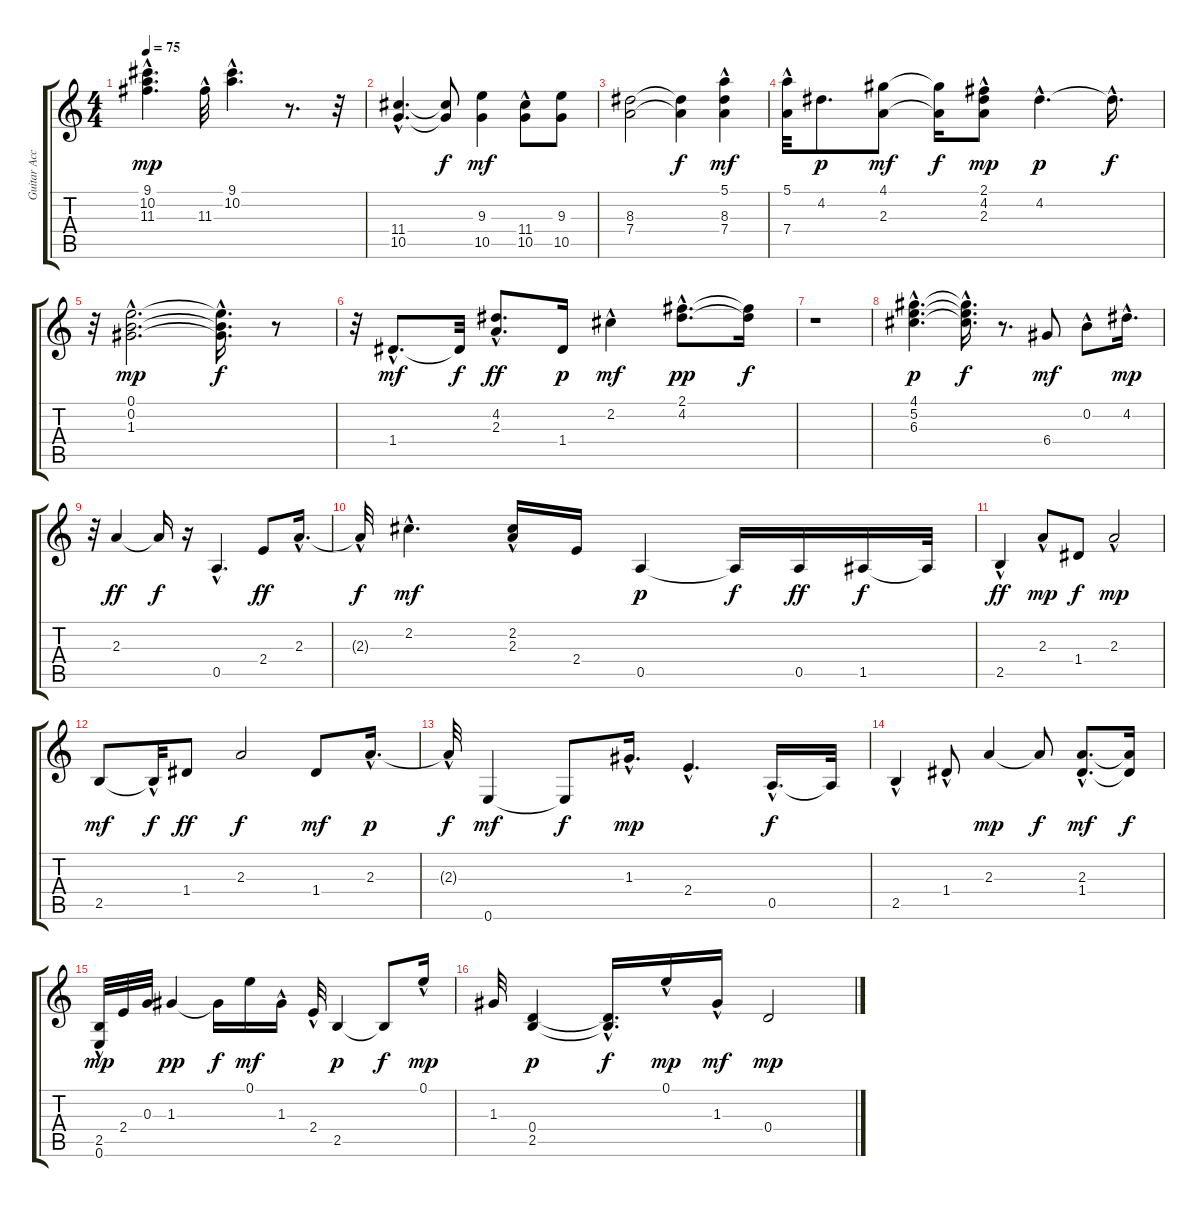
\track ("Guitar Accompaniment" "Guitar Acc") {instrument acousticguitarsteel}
\staff {score tabs}
\tuning (E4 B3 G3 D3 A2 E2) {hide}
\ts (4 4)
\tempo 75
\clef g2
\ks c
(9.1{hac} 10.2{hac} 11.3{hac}).4{d dy mp} 11.3{hac}.32 (9.1{hac} 10.2).4{d} r.8{d} r.32 |
(11.4{hac} 10.5{hac}).4{d} (11.4{t} 10.5{t}).8{dy f} (9.3 10.5).4{dy mf} (11.4{hac} 10.5).8 (9.3 10.5).8 |
(8.3 7.4).2 (8.3{t} 7.4{t}).4{dy f} (5.1{hac} 8.3 7.4).4{dy mf} |
(5.1 7.4{hac}).32 4.2.8{d dy p} (4.1 2.3).8{dy mf} (4.1{t} 2.3{t}).16{dy f} (2.1{hac} 4.2 2.3).8{dy mp} 4.2{hac}.4{d dy p} 4.2{hac t}.16{d dy f} |
r.32 (0.1{hac} 0.2 1.3).2{d dy mp} (0.1{hac t} 0.2{hac t} 1.3{hac t}).16{d dy f} r.8 |
r.32 1.4{hac}.8{d dy mf} 1.4{t}.32{dy f} (4.2{hac} 2.3).8{d dy ff} 1.4.16{dy p} 2.2{hac}.4{dy mf} (2.1{hac} 4.2{hac}).8{d dy pp} (2.1{t} 4.2{t}).16{dy f} |
r.1 |
(4.1{hac} 5.2{hac} 6.3{hac}).4{d dy p} (4.1{hac t} 5.2{hac t} 6.3{hac t}).16{d dy f} r.8{d} 6.4.8{dy mf} 0.2{hac}.8 4.2{hac}.16{d dy mp} |
r.32 2.3.4{dy ff} 2.3{t}.16{dy f} r.16 0.5{hac}.4{d} 2.4.8{dy ff} 2.3{hac}.16{d} |
2.3{hac t}.32{dy f} 2.2{hac}.4{d dy mf} (2.2{hac} 2.3).16 2.4.16 0.5.4{dy p} 0.5{t}.16{dy f} 0.5.16{dy ff} 1.5.16{dy f} 1.5{t}.32 |
2.5{hac}.4{dy ff} 2.3{hac}.8{dy mp} 1.4.8{dy f} 2.3{hac}.2{dy mp} |
2.5.8{dy mf} 2.5{hac t}.32{dy f} 1.4.8{dy ff} 2.3.2{dy f} 1.4.8{dy mf} 2.3{hac}.16{d dy p} |
2.3{hac t}.32{dy f} 0.6.4{dy mf} 0.6{t}.8{dy f} 1.3{hac}.16{d dy mp} 2.4{hac}.4{d} 0.5{hac}.16{d dy f} 0.5{t}.32 |
2.5{hac}.4 1.4{hac}.8 2.3.4{dy mp} 2.3{t}.8{dy f} (2.3{hac} 1.4{hac}).8{d dy mf} (2.3{t} 1.4{t}).16{dy f} |
(2.5 0.6{hac}).32{dy mp} 2.4.32 0.3.32 1.3.4{dy pp} 1.3{t}.16{dy f} 0.1.16{dy mf} 1.3{hac}.16 2.4{hac}.32 2.5.4{dy p} 2.5{t}.8{dy f} 0.1{hac}.16{dy mp} |
1.3.32 (0.4 2.5).4{dy p} (0.4{hac t} 2.5{hac t}).16{d dy f} 0.1{hac}.16{dy mp} 1.3{hac}.16{dy mf} 0.4.2{dy mp}
